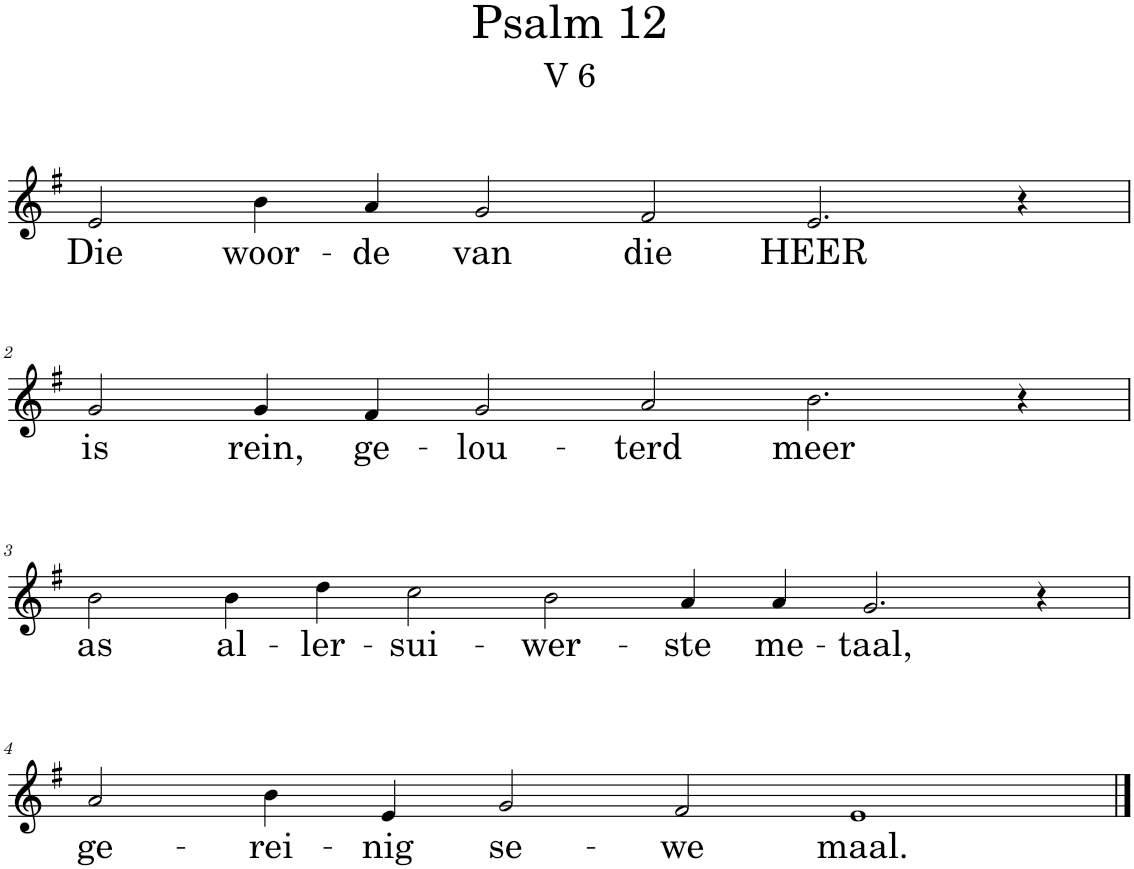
**kern	**text
*part1	*part1
*staff1	*staff1
*I"Pipe Organ	*
*I'Org.	*
*clefG2	*
*k[f#]	*
*M12/4	*
=1	=1
!	!LO:LY:b
2e/	Die
!	!LO:LY:b
4b\	woor-
!	!LO:LY:b
4a/	-de
!	!LO:LY:b
2g/	van
!	!LO:LY:b
2f#/	die
!	!LO:LY:b
2.e/	HEER
4r	.
!!LO:LB:g=z
=2	=2
*M12/4	*
!	!LO:LY:b
2g/	is
!	!LO:LY:b
4g/	rein,
!	!LO:LY:b
4f#/	ge-
!	!LO:LY:b
2g/	-lou-
!	!LO:LY:b
2a/	-terd
!	!LO:LY:b
2.b\	meer
4r	.
!!LO:LB:g=z
=3	=3
*M14/4	*
!	!LO:LY:b
2b\	as
!	!LO:LY:b
4b\	al-
!	!LO:LY:b
4dd\	-ler-
!	!LO:LY:b
2cc\	-sui-
!	!LO:LY:b
2b\	-wer-
!	!LO:LY:b
4a/	-ste
!	!LO:LY:b
4a/	me-
!	!LO:LY:b
2.g/	-taal,
4r	.
!!LO:LB:g=z
=4	=4
*M12/4	*
!	!LO:LY:b
2a/	ge-
!	!LO:LY:b
4b\	-rei-
!	!LO:LY:b
4e/	-nig
!	!LO:LY:b
2g/	se-
!	!LO:LY:b
2f#/	-we
!	!LO:LY:b
1e	maal.
==	==
*-	*-
